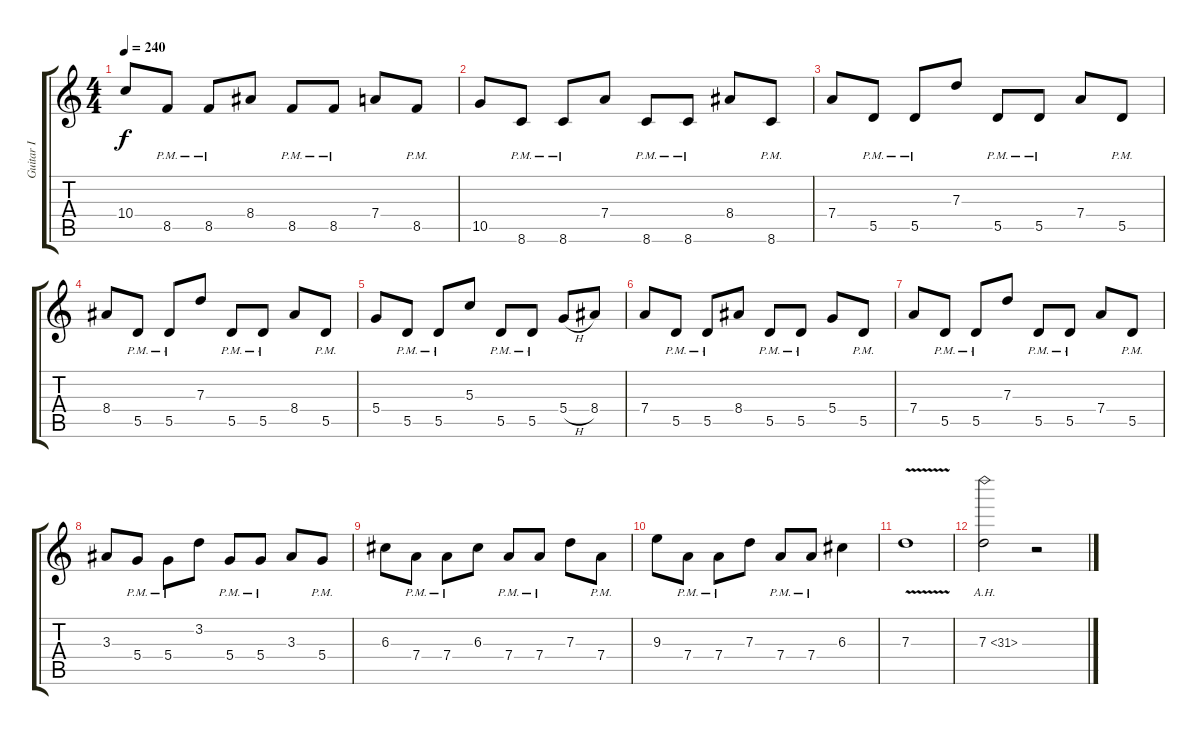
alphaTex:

\track ("Guitar I" "Guitar I") {instrument overdrivenguitar}
\staff {score tabs}
\tuning (E4 B3 G3 D3 A2 E2) {hide}
\ts (4 4)
\tempo 240
\clef g2
\ks c
10.4.8{dy f} 8.5{pm}.8 8.5{pm}.8 8.4.8 8.5{pm}.8 8.5{pm}.8 7.4.8 8.5{pm}.8 |
10.5.8 8.6{pm}.8 8.6{pm}.8 7.4.8 8.6{pm}.8 8.6{pm}.8 8.4.8 8.6{pm}.8 |
7.4.8 5.5{pm}.8 5.5{pm}.8 7.3.8 5.5{pm}.8 5.5{pm}.8 7.4.8 5.5{pm}.8 |
8.4.8 5.5{pm}.8 5.5{pm}.8 7.3.8 5.5{pm}.8 5.5{pm}.8 8.4.8 5.5{pm}.8 |
5.4.8 5.5{pm}.8 5.5{pm}.8 5.3.8 5.5{pm}.8 5.5{pm}.8 5.4{h}.8 8.4.8 |
7.4.8 5.5{pm}.8 5.5{pm}.8 8.4.8 5.5{pm}.8 5.5{pm}.8 5.4.8 5.5{pm}.8 |
7.4.8 5.5{pm}.8 5.5{pm}.8 7.3.8 5.5{pm}.8 5.5{pm}.8 7.4.8 5.5{pm}.8 |
3.3.8 5.4{pm}.8 5.4{pm}.8 3.2.8 5.4{pm}.8 5.4{pm}.8 3.3.8 5.4{pm}.8 |
6.3.8 7.4{pm}.8 7.4{pm}.8 6.3.8 7.4{pm}.8 7.4{pm}.8 7.3.8 7.4{pm}.8 |
9.3.8 7.4{pm}.8 7.4{pm}.8 7.3.8 7.4{pm}.8 7.4{pm}.8 6.3.4 |
7.3{v}.1 |
7.3{be (hold 0 0 60 0) ah 24}.2 r.2
